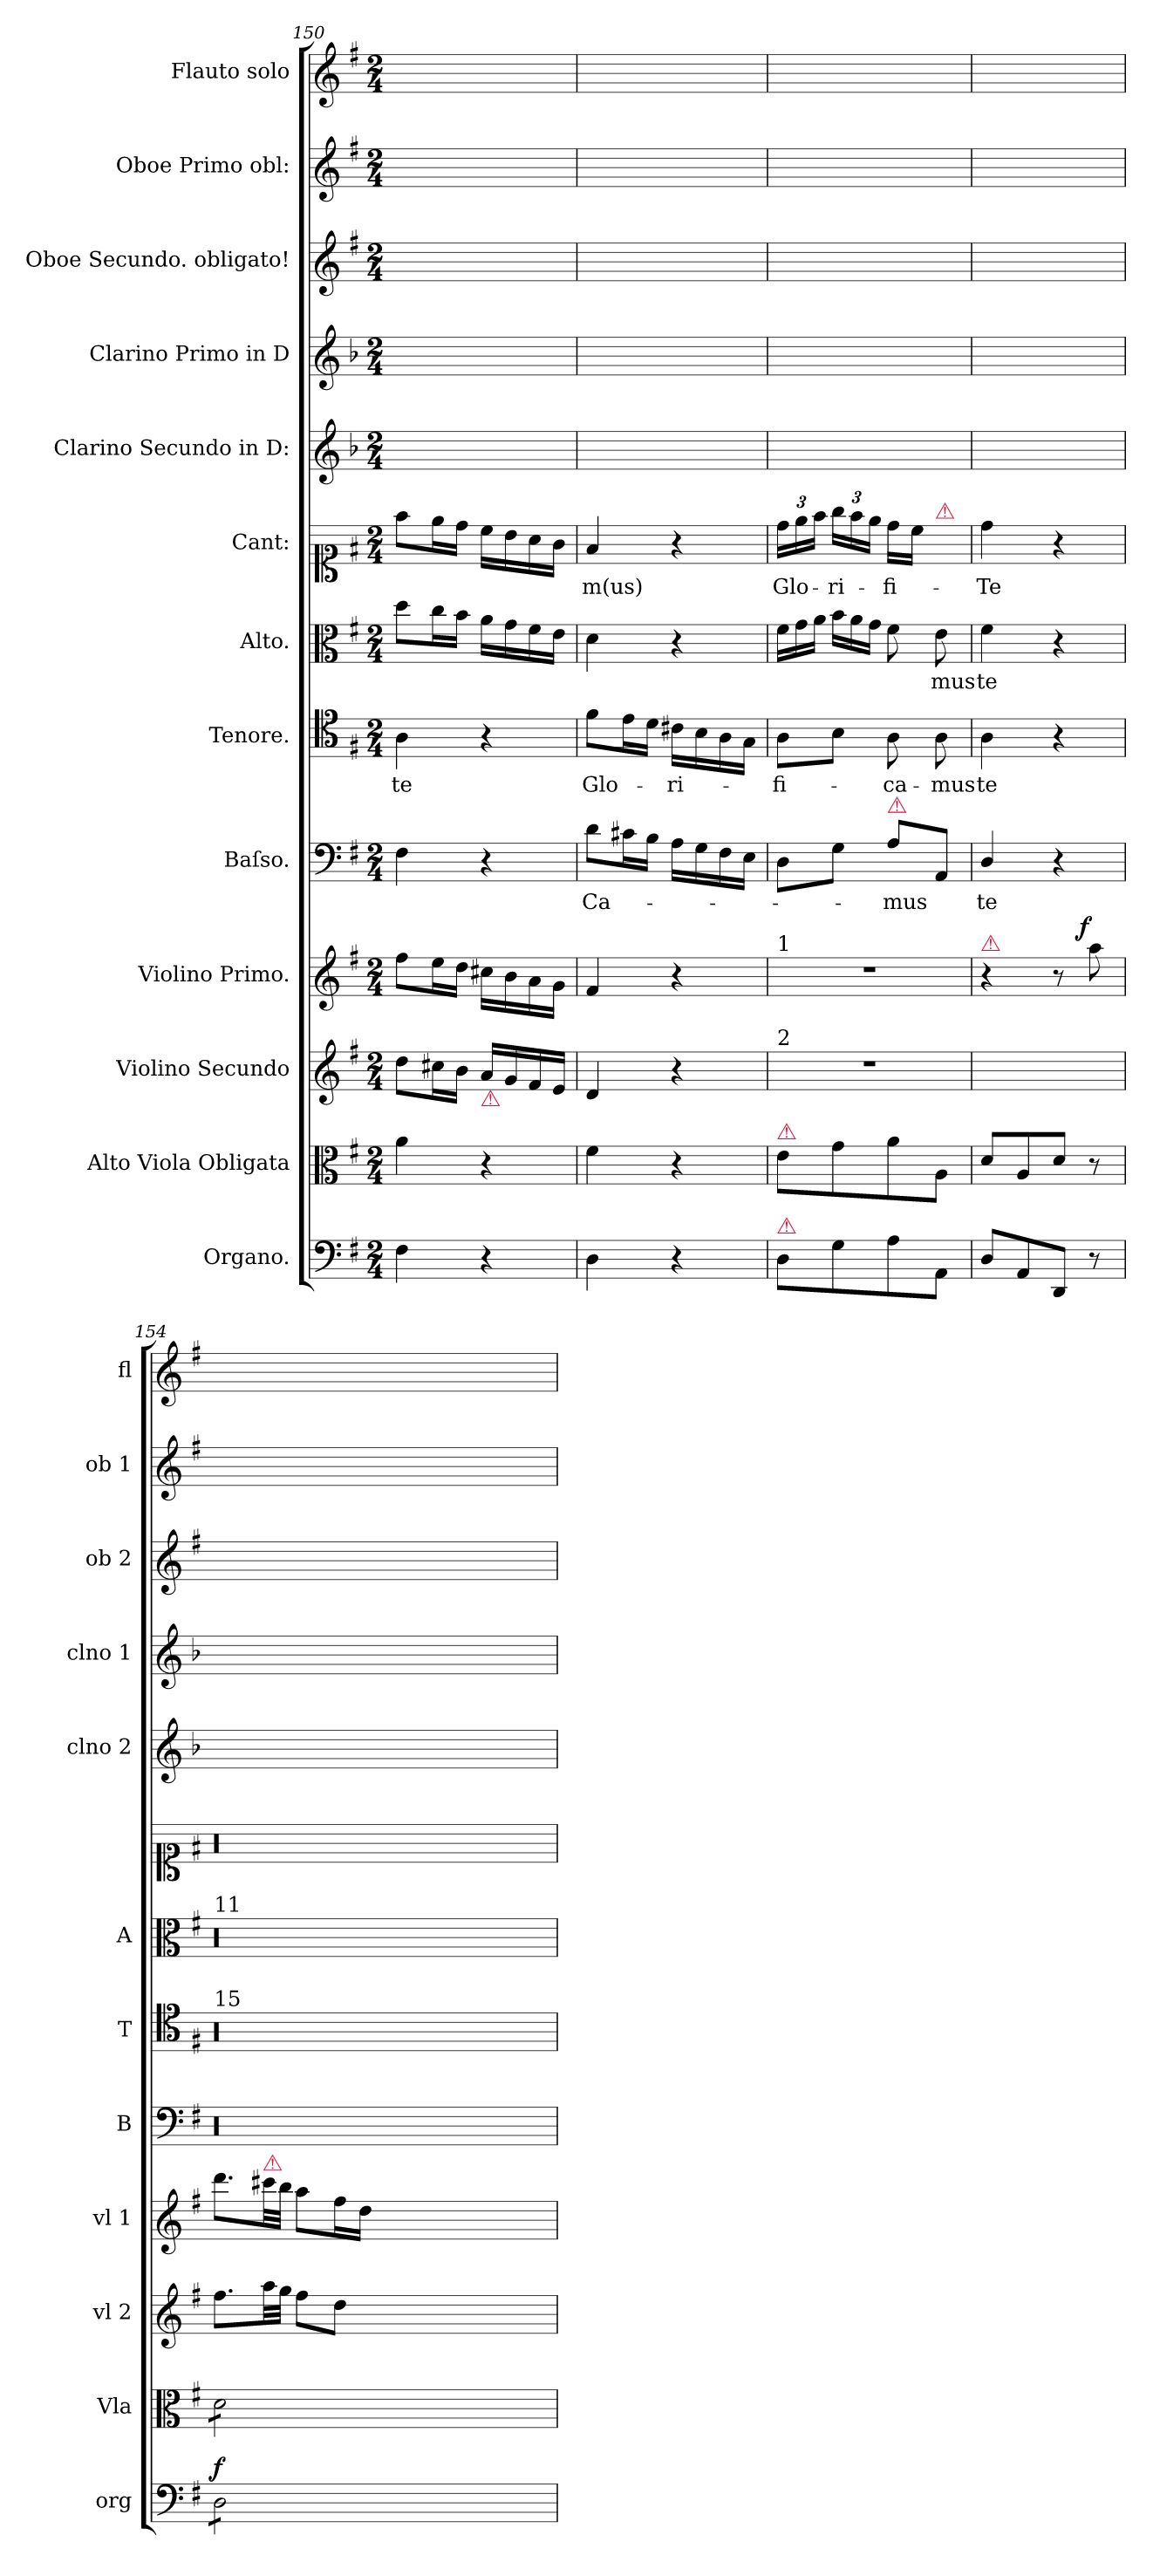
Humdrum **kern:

**kern	**dynam	**kern	**dynam	**kern	**dynam	**kern	**dynam	**kern	**text	**kern	**text	**kern	**text	**kern	**text	**kern	**kern	**kern	**kern	**kern
*part13	*part13	*part12	*part12	*part11	*part11	*part10	*part10	*part9	*part9	*part8	*part8	*part7	*part7	*part6	*part6	*part5	*part4	*part3	*part2	*part1
*staff13	*staff13	*staff12	*staff12	*staff11	*staff11	*staff10	*staff10	*staff9	*staff9	*staff8	*staff8	*staff7	*staff7	*staff6	*staff6	*staff5	*staff4	*staff3	*staff2	*staff1
*I"Organo.	*	*I"Alto Viola Obligata	*	*I"Violino Secundo	*	*I"Violino Primo.	*	*I"Baſso.	*	*I"Tenore.	*	*I"Alto.	*	*I"Cant:	*	*I"Clarino Secundo in D:	*I"Clarino Primo in D	*I"Oboe Secundo. obligato!	*I"Oboe Primo obl:	*I"Flauto solo
*I'org	*	*I'Vla	*	*I'vl 2	*	*I'vl 1	*	*I'B	*	*I'T	*	*I'A	*	*	*	*I'clno 2	*I'clno 1	*I'ob 2	*I'ob 1	*I'fl
*clefF4	*	*clefC3	*	*clefG2	*	*clefG2	*	*clefF4	*	*clefC4	*	*clefC3	*	*clefC1	*	*clefG2	*clefG2	*clefG2	*clefG2	*clefG2
*	*	*	*	*	*	*	*	*	*	*	*	*	*	*	*	*ITrd-1c-2	*ITrd-1c-2	*	*	*
*k[f#]	*	*k[f#]	*	*k[f#]	*	*k[f#]	*	*k[f#]	*	*k[f#]	*	*k[f#]	*	*k[f#]	*	*k[f#]	*k[f#]	*k[f#]	*k[f#]	*k[f#]
*G:	*	*G:	*	*G:	*	*G:	*	*G:	*	*G:	*	*G:	*	*G:	*	*G:	*G:	*G:	*G:	*G:
*M2/4	*	*M2/4	*	*M2/4	*	*M2/4	*	*M2/4	*	*M2/4	*	*M2/4	*	*M2/4	*	*M2/4	*M2/4	*M2/4	*M2/4	*M2/4
=150	=150	=150	=150	=150	=150	=150	=150	=150	=150	=150	=150	=150	=150	=150	=150	=150	=150	=150	=150	=150
4F#\	.	4a\	.	8dd\L	.	8ff#\L	.	4F#\	.	4A\	te	8dd\L	.	8ff#\L	.	2ryy	2ryy	2ryy	2ryy	2ryy
.	.	.	.	16cc#X\L	.	16ee\L	.	.	.	.	.	16cc\L	.	16ee\L	.	.	.	.	.	.
.	.	.	.	16b\JJ	.	16dd\JJ	.	.	.	.	.	16b\JJ	.	16dd\JJ	.	.	.	.	.	.
!	!	!	!	!LO:TX:b:color=crimson:t=⚠	!	!	!	!	!	!	!	!	!	!	!	!	!	!	!	!
4r	.	4r	.	16a/LL	.	16cc#X\LL	.	4r	.	4r	.	16a\LL	.	16cc\LL	.	.	.	.	.	.
.	.	.	.	16g/	.	16b\	.	.	.	.	.	16g\	.	16b\	.	.	.	.	.	.
.	.	.	.	16f#/	.	16a\	.	.	.	.	.	16f#\	.	16a\	.	.	.	.	.	.
.	.	.	.	16e/JJ	.	16g\JJ	.	.	.	.	.	16e\JJ	.	16g\JJ	.	.	.	.	.	.
=151	=151	=151	=151	=151	=151	=151	=151	=151	=151	=151	=151	=151	=151	=151	=151	=151	=151	=151	=151	=151
4D\	.	4f#\	.	4d/	.	4f#/	.	8d\L	Ca-	8f#\L	Glo-	4d\	.	4f#/	-m(us)	2ryy	2ryy	2ryy	2ryy	2ryy
.	.	.	.	.	.	.	.	16c#X\L	.	16e\L	.	.	.	.	.	.	.	.	.	.
.	.	.	.	.	.	.	.	16B\JJ	.	16d\JJ	.	.	.	.	.	.	.	.	.	.
4r	.	4r	.	4r	.	4r	.	16A\LL	.	16c#X\LL	-ri-	4r	.	4r	.	.	.	.	.	.
.	.	.	.	.	.	.	.	16G\	.	16B\	.	.	.	.	.	.	.	.	.	.
.	.	.	.	.	.	.	.	16F#\	.	16A\	.	.	.	.	.	.	.	.	.	.
.	.	.	.	.	.	.	.	16E\JJ	.	16G\JJ	.	.	.	.	.	.	.	.	.	.
=152	=152	=152	=152	=152	=152	=152	=152	=152	=152	=152	=152	=152	=152	=152	=152	=152	=152	=152	=152	=152
!	!	!	!	!LO:N:vis=0	!	!	!	!	!	!	!	!	!	!	!	!	!	!	!	!
*	*	*	*	*	*	*	*	*	*	*	*	*Xtuplet	*	*	*	*	*	*	*	*
!	!	!	!	!	!	!LO:TX:a:t=1	!	!	!	!	!	!	!	!	!	!	!	!	!	!
!	!	!	!	!LO:TX:a:t=2	!	!	!	!	!	!	!	!	!	!	!	!	!	!	!	!
!	!	!LO:TX:a:color=crimson:t=⚠	!	!	!	!	!	!	!	!	!	!	!	!	!	!	!	!	!	!
!LO:TX:a:color=crimson:t=⚠	!	!	!	!	!	!	!	!	!	!	!	!	!	!	!	!	!	!	!	!
8D\L	.	8e\L	.	2r	.	2r	.	8D\L	.	8A\L	-fi-	24f#\LL	.	24dd\LL	Glo-	2ryy	2ryy	2ryy	2ryy	2ryy
.	.	.	.	.	.	.	.	.	.	.	.	24g\	.	24ee\	.	.	.	.	.	.
.	.	.	.	.	.	.	.	.	.	.	.	24a\JJ	.	24ff#\JJ	.	.	.	.	.	.
8G\	.	8g\	.	.	.	.	.	8G\J	.	8B\J	.	24b\LL	.	24gg\LL	-ri-	.	.	.	.	.
.	.	.	.	.	.	.	.	.	.	.	.	24a\	.	24ff#\	.	.	.	.	.	.
.	.	.	.	.	.	.	.	.	.	.	.	24g\JJ	.	24ee\JJ	.	.	.	.	.	.
!	!	!	!	!	!	!	!	!LO:TX:a:color=crimson:t=⚠	!	!	!	!	!	!	!	!	!	!	!	!
8A\	.	8a\	.	.	.	.	.	8A\L	-mus	8A\	-ca-	8f#\	.	16dd\LL	-fi-	.	.	.	.	.
.	.	.	.	.	.	.	.	.	.	.	.	.	.	16cc\JJ	.	.	.	.	.	.
!	!	!	!	!	!	!	!	!	!	!	!	!	!	!LO:TX:a:color=crimson:t=⚠	!	!	!	!	!	!
8AA/J	.	8A/J	.	.	.	.	.	8AA/J	.	8A\	-mus	8e\	-mus	8ryy	.	.	.	.	.	.
=153	=153	=153	=153	=153	=153	=153	=153	=153	=153	=153	=153	=153	=153	=153	=153	=153	=153	=153	=153	=153
!	!	!	!	!	!	!LO:TX:a:color=crimson:t=⚠	!	!	!	!	!	!	!	!	!	!	!	!	!	!
8D/L	.	8d/L	.	2ryy	.	4r	.	4D/	te	4A\	te	4f#\	te	4dd\	-Te	2ryy	2ryy	2ryy	2ryy	2ryy
8AA/	.	8A/	.	.	.	.	.	.	.	.	.	.	.	.	.	.	.	.	.	.
8DD/J	.	8d/J	.	.	.	8r	.	4r	.	4r	.	4r	.	4r	.	.	.	.	.	.
!	!	!	!	!	!	!	!LO:DY:a:rj	!	!	!	!	!	!	!	!	!	!	!	!	!
8r	.	8r	.	.	.	8aa\	f	.	.	.	.	.	.	.	.	.	.	.	.	.
=154	=154	=154	=154	=154	=154	=154	=154	=154	=154	=154	=154	=154	=154	=154	=154	=154	=154	=154	=154	=154
!	!	!	!	!	!	!	!	!	!	!	!	!LO:TX:a:t=11	!	!	!	!	!	!	!	!
!	!	!	!	!	!	!	!	!	!	!LO:TX:a:t=15	!	!	!	!	!	!	!	!	!	!
!	!	!LO:TX:a:color=crimson:t=⚠	!	!	!	!	!	!	!	!	!	!	!	!	!	!	!	!	!	!
!	!LO:DY:a	!	!LO:DY:a	!	!LO:DY:a	!	!	!LO:N:vis=00	!	!LO:N:vis=00	!	!LO:N:vis=00	!	!LO:N:vis=00	!	!	!	!	!	!
*tremolo	*	*	*	*	*	*	*	*	*	*	*	*	*	*	*	*	*	*	*	*
*	*	*tremolo	*	*	*	*	*	*	*	*	*	*	*	*	*	*	*	*	*	*
8D\L	f	8d\L	for	8.ff#\L	for	8.ddd\L	.	0r	.	0r	.	0r	.	0r	.	2ryy	2ryy	2ryy	2ryy	2ryy
8D\	.	8d\	.	.	.	.	.	.	.	.	.	.	.	.	.	.	.	.	.	.
!	!	!	!	!	!	!LO:TX:a:color=crimson:t=⚠	!	!	!	!	!	!	!	!	!	!	!	!	!	!
.	.	.	.	32aa\LL	.	32ccc#X\LL	.	.	.	.	.	.	.	.	.	.	.	.	.	.
.	.	.	.	32gg\JJJ	.	32bb\JJJ	.	.	.	.	.	.	.	.	.	.	.	.	.	.
8D\	.	8d\	.	8ff#\L	.	8aa\L	.	.	.	.	.	.	.	.	.	.	.	.	.	.
8D\J	.	8d\J	.	8dd\J	.	16ff#\L	.	.	.	.	.	.	.	.	.	.	.	.	.	.
*	*	*Xtremolo	*	*	*	*	*	*	*	*	*	*	*	*	*	*	*	*	*	*
*Xtremolo	*	*	*	*	*	*	*	*	*	*	*	*	*	*	*	*	*	*	*	*
.	.	.	.	.	.	16dd\JJ	.	.	.	.	.	.	.	.	.	.	.	.	.	.
1.ryy	.	1.ryy	.	1.ryy	.	1.ryy	.	.	.	.	.	.	.	.	.	1.ryy	1.ryy	1.ryy	1.ryy	1.ryy
=	=	=	=	=	=	=	=	=	=	=	=	=	=	=	=	=	=	=	=	=
*-	*-	*-	*-	*-	*-	*-	*-	*-	*-	*-	*-	*-	*-	*-	*-	*-	*-	*-	*-	*-
